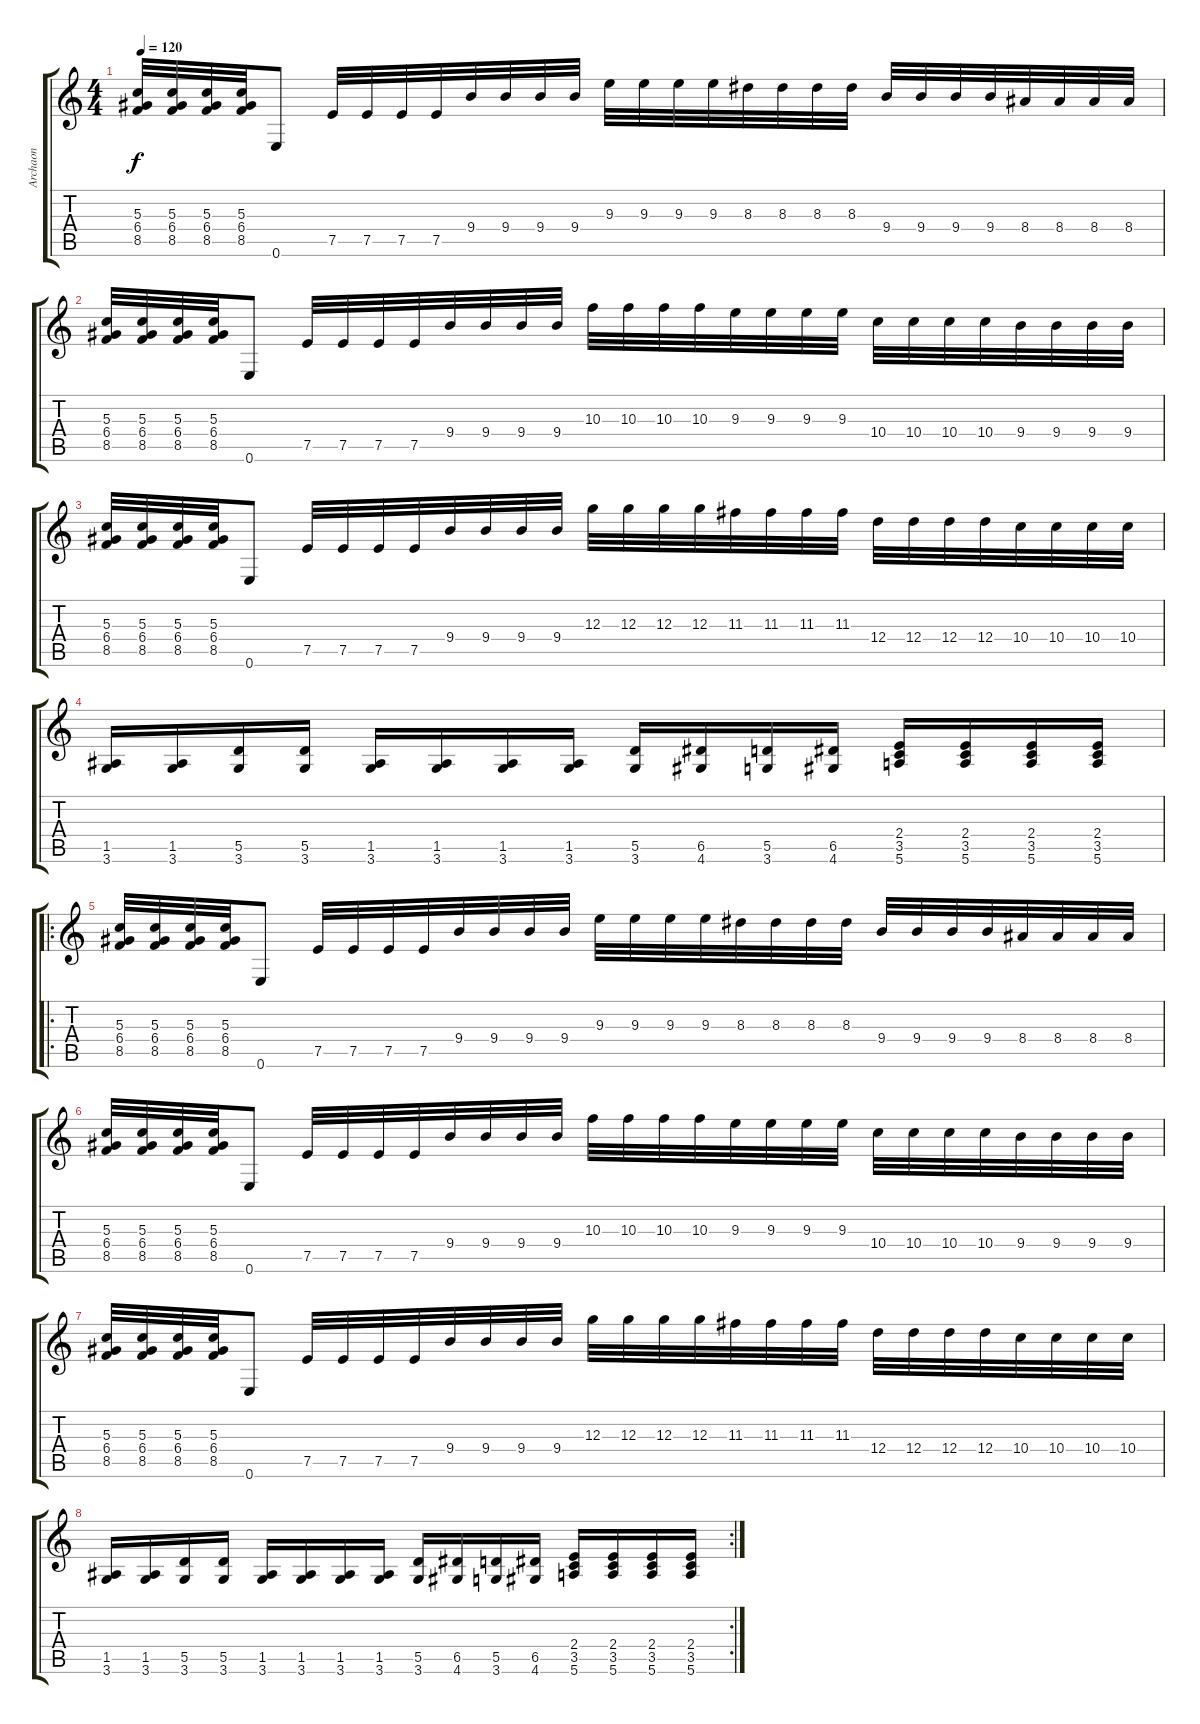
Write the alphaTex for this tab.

\track ("Archaon" "Archaon") {instrument distortionguitar}
\staff {score tabs}
\tuning (E4 B3 G3 D3 A2 E2) {hide}
\ts (4 4)
\tempo 120
\clef g2
\ks c
(5.3 6.4 8.5).32{dy f} (5.3 6.4 8.5).32 (5.3 6.4 8.5).32 (5.3 6.4 8.5).32 0.6.8 7.5.32 7.5.32 7.5.32 7.5.32 9.4.32 9.4.32 9.4.32 9.4.32 9.3.32 9.3.32 9.3.32 9.3.32 8.3.32 8.3.32 8.3.32 8.3.32 9.4.32 9.4.32 9.4.32 9.4.32 8.4.32 8.4.32 8.4.32 8.4.32 |
(5.3 6.4 8.5).32 (5.3 6.4 8.5).32 (5.3 6.4 8.5).32 (5.3 6.4 8.5).32 0.6.8 7.5.32 7.5.32 7.5.32 7.5.32 9.4.32 9.4.32 9.4.32 9.4.32 10.3.32 10.3.32 10.3.32 10.3.32 9.3.32 9.3.32 9.3.32 9.3.32 10.4.32 10.4.32 10.4.32 10.4.32 9.4.32 9.4.32 9.4.32 9.4.32 |
(5.3 6.4 8.5).32 (5.3 6.4 8.5).32 (5.3 6.4 8.5).32 (5.3 6.4 8.5).32 0.6.8 7.5.32 7.5.32 7.5.32 7.5.32 9.4.32 9.4.32 9.4.32 9.4.32 12.3.32 12.3.32 12.3.32 12.3.32 11.3.32 11.3.32 11.3.32 11.3.32 12.4.32 12.4.32 12.4.32 12.4.32 10.4.32 10.4.32 10.4.32 10.4.32 |
(1.5 3.6).16 (1.5 3.6).16 (5.5 3.6).16 (5.5 3.6).16 (1.5 3.6).16 (1.5 3.6).16 (1.5 3.6).16 (1.5 3.6).16 (5.5 3.6).16 (6.5 4.6).16 (5.5 3.6).16 (6.5 4.6).16 (2.4 3.5 5.6).16 (2.4 3.5 5.6).16 (2.4 3.5 5.6).16 (2.4 3.5 5.6).16 |
\ro
(5.3 6.4 8.5).32 (5.3 6.4 8.5).32 (5.3 6.4 8.5).32 (5.3 6.4 8.5).32 0.6.8 7.5.32 7.5.32 7.5.32 7.5.32 9.4.32 9.4.32 9.4.32 9.4.32 9.3.32 9.3.32 9.3.32 9.3.32 8.3.32 8.3.32 8.3.32 8.3.32 9.4.32 9.4.32 9.4.32 9.4.32 8.4.32 8.4.32 8.4.32 8.4.32 |
(5.3 6.4 8.5).32 (5.3 6.4 8.5).32 (5.3 6.4 8.5).32 (5.3 6.4 8.5).32 0.6.8 7.5.32 7.5.32 7.5.32 7.5.32 9.4.32 9.4.32 9.4.32 9.4.32 10.3.32 10.3.32 10.3.32 10.3.32 9.3.32 9.3.32 9.3.32 9.3.32 10.4.32 10.4.32 10.4.32 10.4.32 9.4.32 9.4.32 9.4.32 9.4.32 |
(5.3 6.4 8.5).32 (5.3 6.4 8.5).32 (5.3 6.4 8.5).32 (5.3 6.4 8.5).32 0.6.8 7.5.32 7.5.32 7.5.32 7.5.32 9.4.32 9.4.32 9.4.32 9.4.32 12.3.32 12.3.32 12.3.32 12.3.32 11.3.32 11.3.32 11.3.32 11.3.32 12.4.32 12.4.32 12.4.32 12.4.32 10.4.32 10.4.32 10.4.32 10.4.32 |
\rc 2
(1.5 3.6).16 (1.5 3.6).16 (5.5 3.6).16 (5.5 3.6).16 (1.5 3.6).16 (1.5 3.6).16 (1.5 3.6).16 (1.5 3.6).16 (5.5 3.6).16 (6.5 4.6).16 (5.5 3.6).16 (6.5 4.6).16 (2.4 3.5 5.6).16 (2.4 3.5 5.6).16 (2.4 3.5 5.6).16 (2.4 3.5 5.6).16
